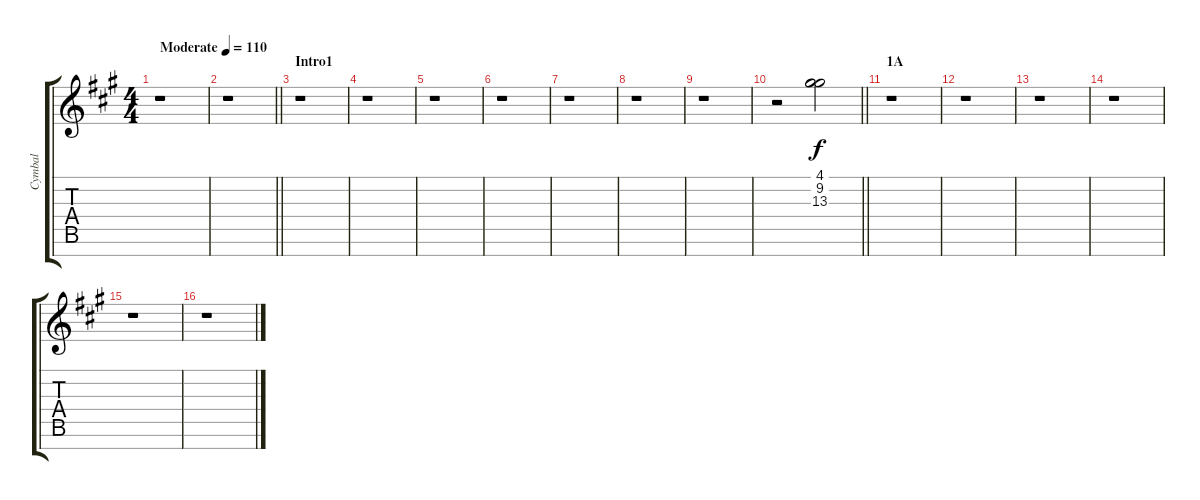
\track ("Cymbal" "Cymbal") {instrument reversecymbal}
\staff {score tabs}
\tuning (E5 B4 G4 D4 A3 E3 B2) {hide}
\ts (4 4)
\tempo (110 "Moderate")
\clef g2
\ks a
r.1{dy f instrument reversecymbal} |
\barLineRight lightlight
r.1 |
\section ("" "Intro1")
r.1 |
r.1 |
r.1 |
r.1 |
r.1 |
r.1 |
r.1 |
\barLineRight lightlight
r.2 (4.1 9.2 13.3).2 |
\section ("" "1A")
r.1 |
r.1 |
r.1 |
r.1 |
r.1 |
r.1
